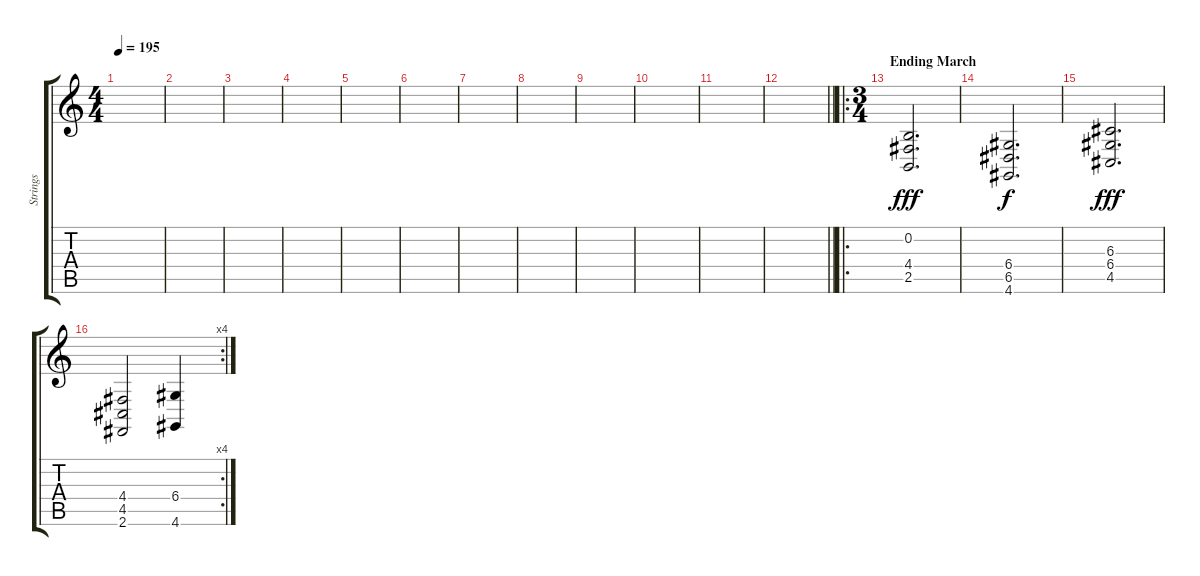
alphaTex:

\track ("Strings" "Strings") {instrument stringensemble1}
\staff {score tabs}
\tuning (E4 B3 G3 D3 A2 E2) {hide}
\ts (4 4)
\tempo 195
\clef g2
\ks c
|
|
|
|
|
|
|
|
|
|
|
\barLineRight lightlight
|
\ro
\ts (3 4)
\section ("" "Ending March")
(0.2 4.4 2.5).2{d dy fff} |
(6.4 6.5 4.6).2{d dy f} |
(6.3 6.4 4.5).2{d dy fff} |
\rc 4
(4.4 4.5 2.6).2 (6.4 4.6).4
